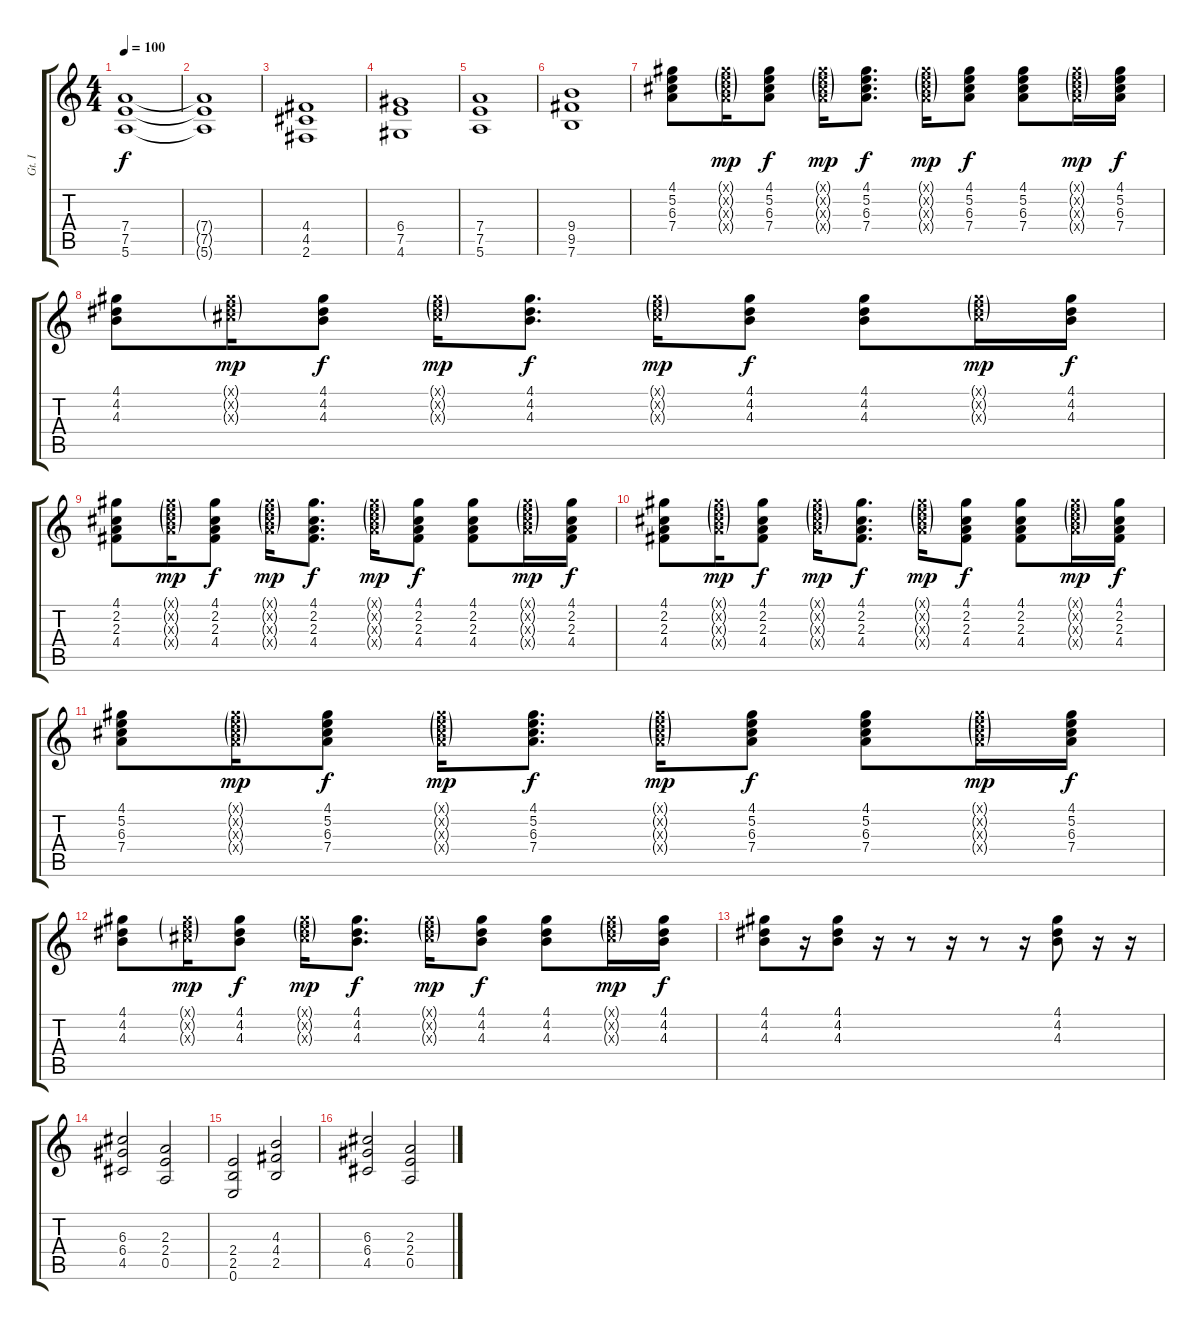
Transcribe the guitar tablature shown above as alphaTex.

\track ("Gt. I" "Gt. I") {instrument distortionguitar}
\staff {score tabs}
\tuning (E4 B3 G3 D3 A2 E2) {hide}
\ts (4 4)
\tempo 100
\clef g2
\ks c
(7.4 7.5 5.6).1{dy f} |
(7.4{t} 7.5{t} 5.6{t}).1 |
(4.4 4.5 2.6).1 |
(6.4 7.5 4.6).1 |
(7.4 7.5 5.6).1 |
(9.4 9.5 7.6).1 |
(4.1 5.2 6.3 7.4).8{volume 2 instrument acousticguitarsteel} (4.1{g x} 5.2{g x} 6.3{g x} 7.4{g x}).16{dy mp volume 7} (4.1 5.2 6.3 7.4).8{dy f} (4.1{g x} 5.2{g x} 6.3{g x} 7.4{g x}).16{dy mp} (4.1 5.2 6.3 7.4).8{d dy f} (4.1{g x} 5.2{g x} 6.3{g x} 7.4{g x}).16{dy mp} (4.1 5.2 6.3 7.4).8{dy f} (4.1 5.2 6.3 7.4).8 (4.1{g x} 5.2{g x} 6.3{g x} 7.4{g x}).16{dy mp} (4.1 5.2 6.3 7.4).16{dy f} |
(4.1 4.2 4.3).8 (4.1{g x} 5.2{g x} 6.3{g x}).16{dy mp} (4.1 4.2 4.3).8{dy f} (4.1{g x} 5.2{g x} 6.3{g x}).16{dy mp} (4.1 4.2 4.3).8{d dy f} (4.1{g x} 5.2{g x} 6.3{g x}).16{dy mp} (4.1 4.2 4.3).8{dy f} (4.1 4.2 4.3).8 (4.1{g x} 5.2{g x} 6.3{g x}).16{dy mp} (4.1 4.2 4.3).16{dy f} |
(4.1 2.2 2.3 4.4).8 (4.1{g x} 5.2{g x} 6.3{g x} 7.4{g x}).16{dy mp} (4.1 2.2 2.3 4.4).8{dy f} (4.1{g x} 5.2{g x} 6.3{g x} 7.4{g x}).16{dy mp} (4.1 2.2 2.3 4.4).8{d dy f} (4.1{g x} 5.2{g x} 6.3{g x} 7.4{g x}).16{dy mp} (4.1 2.2 2.3 4.4).8{dy f} (4.1 2.2 2.3 4.4).8 (4.1{g x} 5.2{g x} 6.3{g x} 7.4{g x}).16{dy mp} (4.1 2.2 2.3 4.4).16{dy f} |
(4.1 2.2 2.3 4.4).8 (4.1{g x} 5.2{g x} 6.3{g x} 7.4{g x}).16{dy mp} (4.1 2.2 2.3 4.4).8{dy f} (4.1{g x} 5.2{g x} 6.3{g x} 7.4{g x}).16{dy mp} (4.1 2.2 2.3 4.4).8{d dy f} (4.1{g x} 5.2{g x} 6.3{g x} 7.4{g x}).16{dy mp} (4.1 2.2 2.3 4.4).8{dy f} (4.1 2.2 2.3 4.4).8 (4.1{g x} 5.2{g x} 6.3{g x} 7.4{g x}).16{dy mp} (4.1 2.2 2.3 4.4).16{dy f} |
(4.1 5.2 6.3 7.4).8{volume 10} (4.1{g x} 5.2{g x} 6.3{g x} 7.4{g x}).16{dy mp} (4.1 5.2 6.3 7.4).8{dy f} (4.1{g x} 5.2{g x} 6.3{g x} 7.4{g x}).16{dy mp} (4.1 5.2 6.3 7.4).8{d dy f} (4.1{g x} 5.2{g x} 6.3{g x} 7.4{g x}).16{dy mp} (4.1 5.2 6.3 7.4).8{dy f} (4.1 5.2 6.3 7.4).8 (4.1{g x} 5.2{g x} 6.3{g x} 7.4{g x}).16{dy mp} (4.1 5.2 6.3 7.4).16{dy f} |
(4.1 4.2 4.3).8 (4.1{g x} 5.2{g x} 6.3{g x}).16{dy mp} (4.1 4.2 4.3).8{dy f} (4.1{g x} 5.2{g x} 6.3{g x}).16{dy mp} (4.1 4.2 4.3).8{d dy f} (4.1{g x} 5.2{g x} 6.3{g x}).16{dy mp} (4.1 4.2 4.3).8{dy f} (4.1 4.2 4.3).8 (4.1{g x} 5.2{g x} 6.3{g x}).16{dy mp} (4.1 4.2 4.3).16{dy f} |
(4.1 4.2 4.3).8{volume 0} r.16 (4.1 4.2 4.3).8 r.16 r.8 r.16 r.8 r.16 (4.1 4.2 4.3).8 r.16 r.16{volume 10 instrument distortionguitar} |
(6.3 6.4 4.5).2{volume 10} (2.3 2.4 0.5).2 |
(2.4 2.5 0.6).2 (4.3 4.4 2.5).2 |
(6.3 6.4 4.5).2 (2.3 2.4 0.5).2
